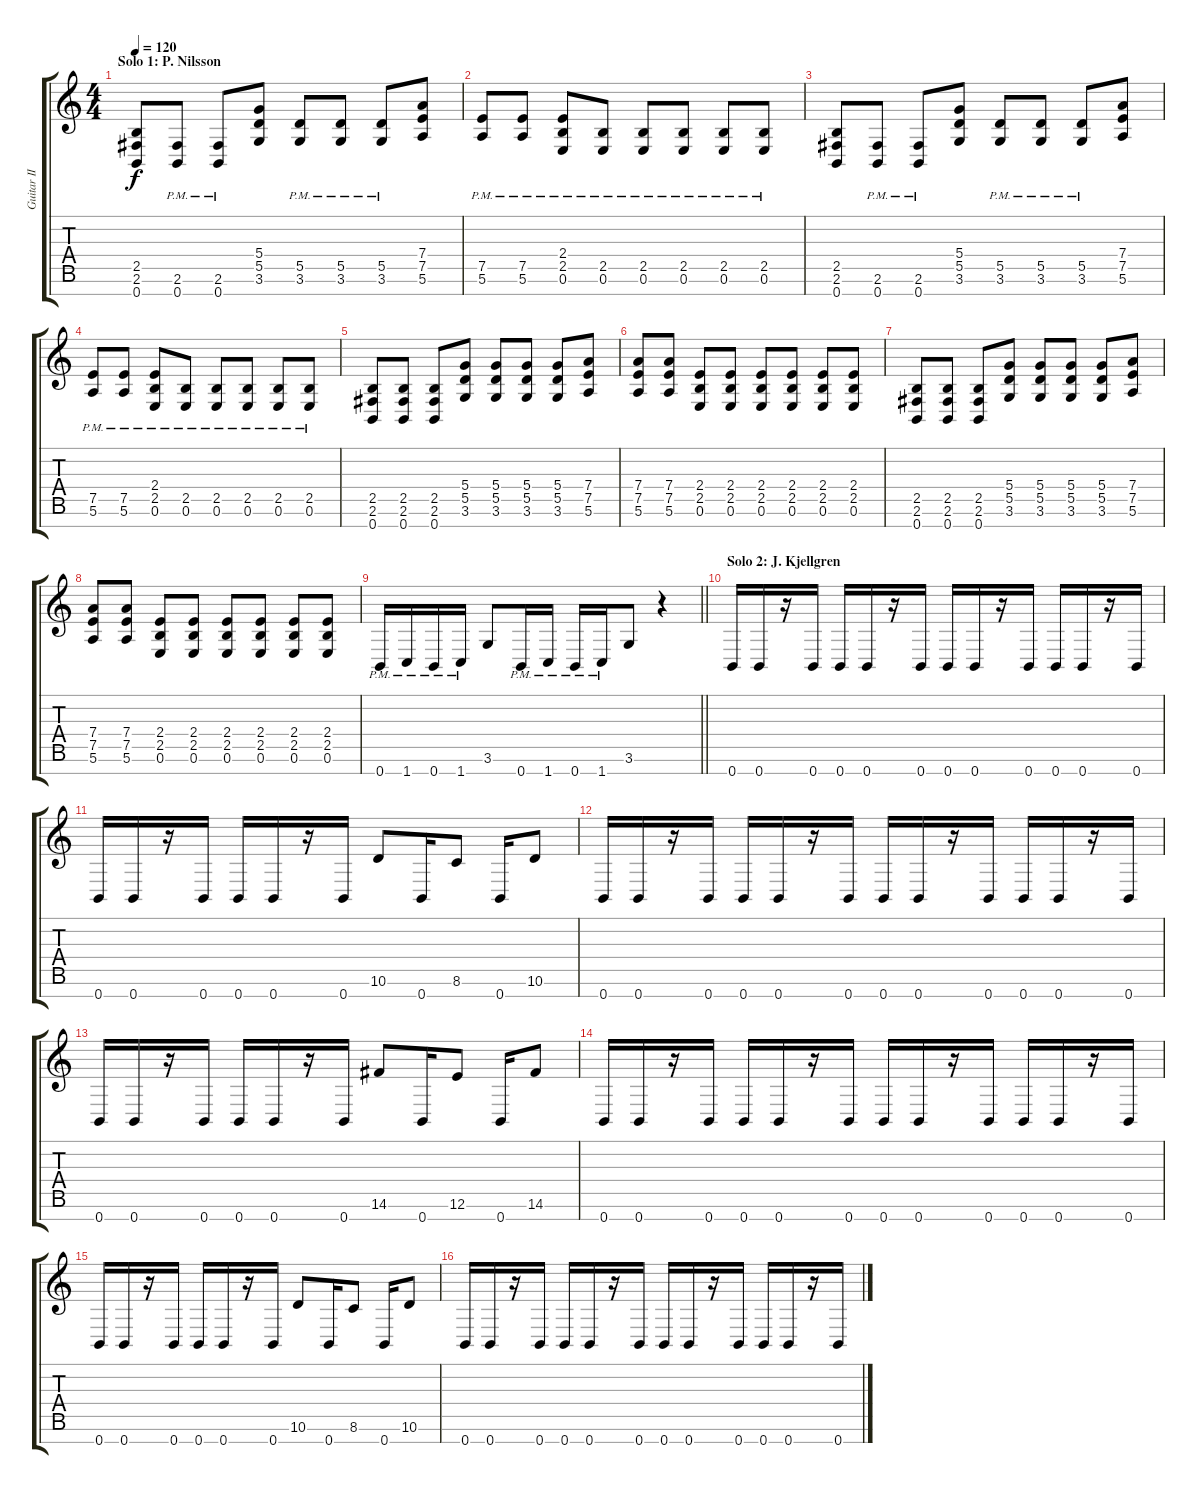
\track ("Guitar II" "Guitar II") {instrument distortionguitar}
\staff {score tabs}
\tuning (E4 B3 G3 D3 A2 E2 B1) {hide}
\ts (4 4)
\section ("" "Solo 1: P. Nilsson")
\tempo 120
\clef g2
\ks c
(2.5 2.6 0.7).8{dy f} (2.6{pm} 0.7{pm}).8 (2.6{pm} 0.7{pm}).8 (5.4 5.5 3.6).8 (5.5{pm} 3.6{pm}).8 (5.5{pm} 3.6{pm}).8 (5.5{pm} 3.6{pm}).8 (7.4 7.5 5.6).8 |
(7.5{pm} 5.6{pm}).8 (7.5{pm} 5.6{pm}).8 (2.4 2.5 0.6{pm}).8 (2.5{pm} 0.6{pm}).8 (2.5{pm} 0.6{pm}).8 (2.5{pm} 0.6{pm}).8 (2.5{pm} 0.6{pm}).8 (2.5{pm} 0.6{pm}).8 |
(2.5 2.6 0.7).8 (2.6{pm} 0.7{pm}).8 (2.6{pm} 0.7{pm}).8 (5.4 5.5 3.6).8 (5.5{pm} 3.6{pm}).8 (5.5{pm} 3.6{pm}).8 (5.5{pm} 3.6{pm}).8 (7.4 7.5 5.6).8 |
(7.5{pm} 5.6{pm}).8 (7.5{pm} 5.6{pm}).8 (2.4 2.5 0.6{pm}).8 (2.5{pm} 0.6{pm}).8 (2.5{pm} 0.6{pm}).8 (2.5{pm} 0.6{pm}).8 (2.5{pm} 0.6{pm}).8 (2.5{pm} 0.6{pm}).8 |
(2.5 2.6 0.7).8 (2.5 2.6 0.7).8 (2.5 2.6 0.7).8 (5.4 5.5 3.6).8 (5.4 5.5 3.6).8 (5.4 5.5 3.6).8 (5.4 5.5 3.6).8 (7.4 7.5 5.6).8 |
(7.4 7.5 5.6).8 (7.4 7.5 5.6).8 (2.4 2.5 0.6).8 (2.4 2.5 0.6).8 (2.4 2.5 0.6).8 (2.4 2.5 0.6).8 (2.4 2.5 0.6).8 (2.4 2.5 0.6).8 |
(2.5 2.6 0.7).8 (2.5 2.6 0.7).8 (2.5 2.6 0.7).8 (5.4 5.5 3.6).8 (5.4 5.5 3.6).8 (5.4 5.5 3.6).8 (5.4 5.5 3.6).8 (7.4 7.5 5.6).8 |
(7.4 7.5 5.6).8 (7.4 7.5 5.6).8 (2.4 2.5 0.6).8 (2.4 2.5 0.6).8 (2.4 2.5 0.6).8 (2.4 2.5 0.6).8 (2.4 2.5 0.6).8 (2.4 2.5 0.6).8 |
\barLineRight lightlight
0.7{pm}.16 1.7{pm}.16 0.7{pm}.16 1.7{pm}.16 3.6.8 0.7{pm}.16 1.7{pm}.16 0.7{pm}.16 1.7{pm}.16 3.6.8 r.4 |
\section ("" "Solo 2: J. Kjellgren")
0.7.16 0.7.16 r.16 0.7.16 0.7.16 0.7.16 r.16 0.7.16 0.7.16 0.7.16 r.16 0.7.16 0.7.16 0.7.16 r.16 0.7.16 |
0.7.16 0.7.16 r.16 0.7.16 0.7.16 0.7.16 r.16 0.7.16 10.6.8 0.7.16 8.6.8 0.7.16 10.6.8 |
0.7.16 0.7.16 r.16 0.7.16 0.7.16 0.7.16 r.16 0.7.16 0.7.16 0.7.16 r.16 0.7.16 0.7.16 0.7.16 r.16 0.7.16 |
0.7.16 0.7.16 r.16 0.7.16 0.7.16 0.7.16 r.16 0.7.16 14.6.8 0.7.16 12.6.8 0.7.16 14.6.8 |
0.7.16 0.7.16 r.16 0.7.16 0.7.16 0.7.16 r.16 0.7.16 0.7.16 0.7.16 r.16 0.7.16 0.7.16 0.7.16 r.16 0.7.16 |
0.7.16 0.7.16 r.16 0.7.16 0.7.16 0.7.16 r.16 0.7.16 10.6.8 0.7.16 8.6.8 0.7.16 10.6.8 |
0.7.16 0.7.16 r.16 0.7.16 0.7.16 0.7.16 r.16 0.7.16 0.7.16 0.7.16 r.16 0.7.16 0.7.16 0.7.16 r.16 0.7.16
